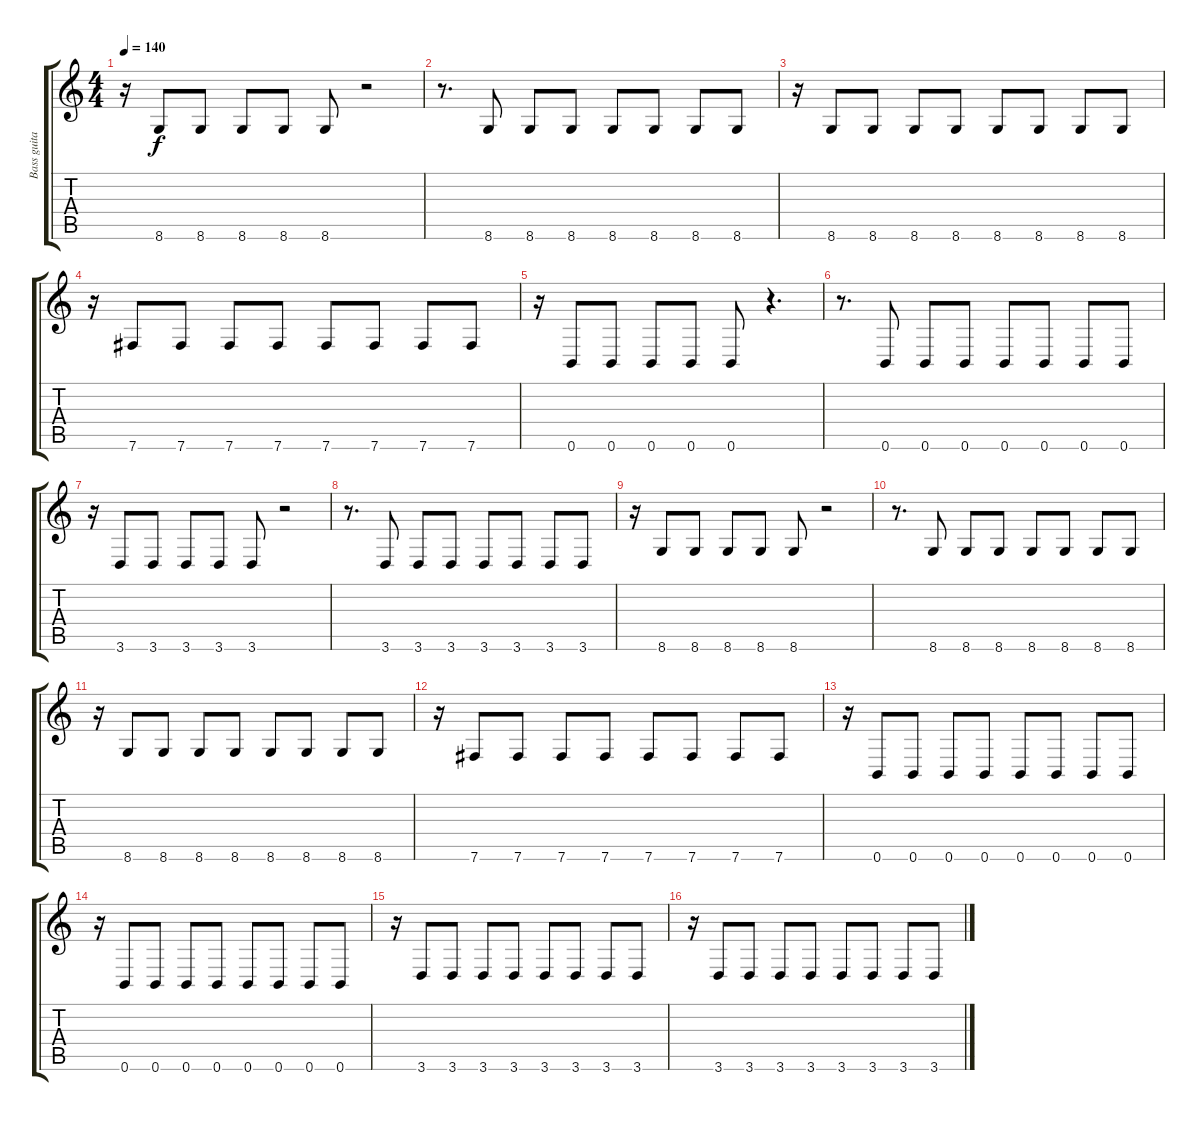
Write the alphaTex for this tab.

\track ("Bass guitar" "Bass guita") {instrument electricbasspick}
\staff {score tabs}
\tuning (Db4 Ab3 E3 B2 Gb2 B1) {hide}
\ts (4 4)
\tempo 140
\clef g2
\ks c
r.16{dy f} 8.6.8 8.6.8 8.6.8 8.6.8 8.6.8 r.2 |
r.8{d} 8.6.8 8.6.8 8.6.8 8.6.8 8.6.8 8.6.8 8.6.8 |
r.16 8.6.8 8.6.8 8.6.8 8.6.8 8.6.8 8.6.8 8.6.8 8.6.8 |
r.16 7.6.8 7.6.8 7.6.8 7.6.8 7.6.8 7.6.8 7.6.8 7.6.8 |
r.16 0.6.8 0.6.8 0.6.8 0.6.8 0.6.8 r.4{d} |
r.8{d} 0.6.8 0.6.8 0.6.8 0.6.8 0.6.8 0.6.8 0.6.8 |
r.16 3.6.8 3.6.8 3.6.8 3.6.8 3.6.8 r.2 |
r.8{d} 3.6.8 3.6.8 3.6.8 3.6.8 3.6.8 3.6.8 3.6.8 |
r.16 8.6.8 8.6.8 8.6.8 8.6.8 8.6.8 r.2 |
r.8{d} 8.6.8 8.6.8 8.6.8 8.6.8 8.6.8 8.6.8 8.6.8 |
r.16 8.6.8 8.6.8 8.6.8 8.6.8 8.6.8 8.6.8 8.6.8 8.6.8 |
r.16 7.6.8 7.6.8 7.6.8 7.6.8 7.6.8 7.6.8 7.6.8 7.6.8 |
r.16 0.6.8 0.6.8 0.6.8 0.6.8 0.6.8 0.6.8 0.6.8 0.6.8 |
r.16 0.6.8 0.6.8 0.6.8 0.6.8 0.6.8 0.6.8 0.6.8 0.6.8 |
r.16 3.6.8 3.6.8 3.6.8 3.6.8 3.6.8 3.6.8 3.6.8 3.6.8 |
r.16 3.6.8 3.6.8 3.6.8 3.6.8 3.6.8 3.6.8 3.6.8 3.6.8
